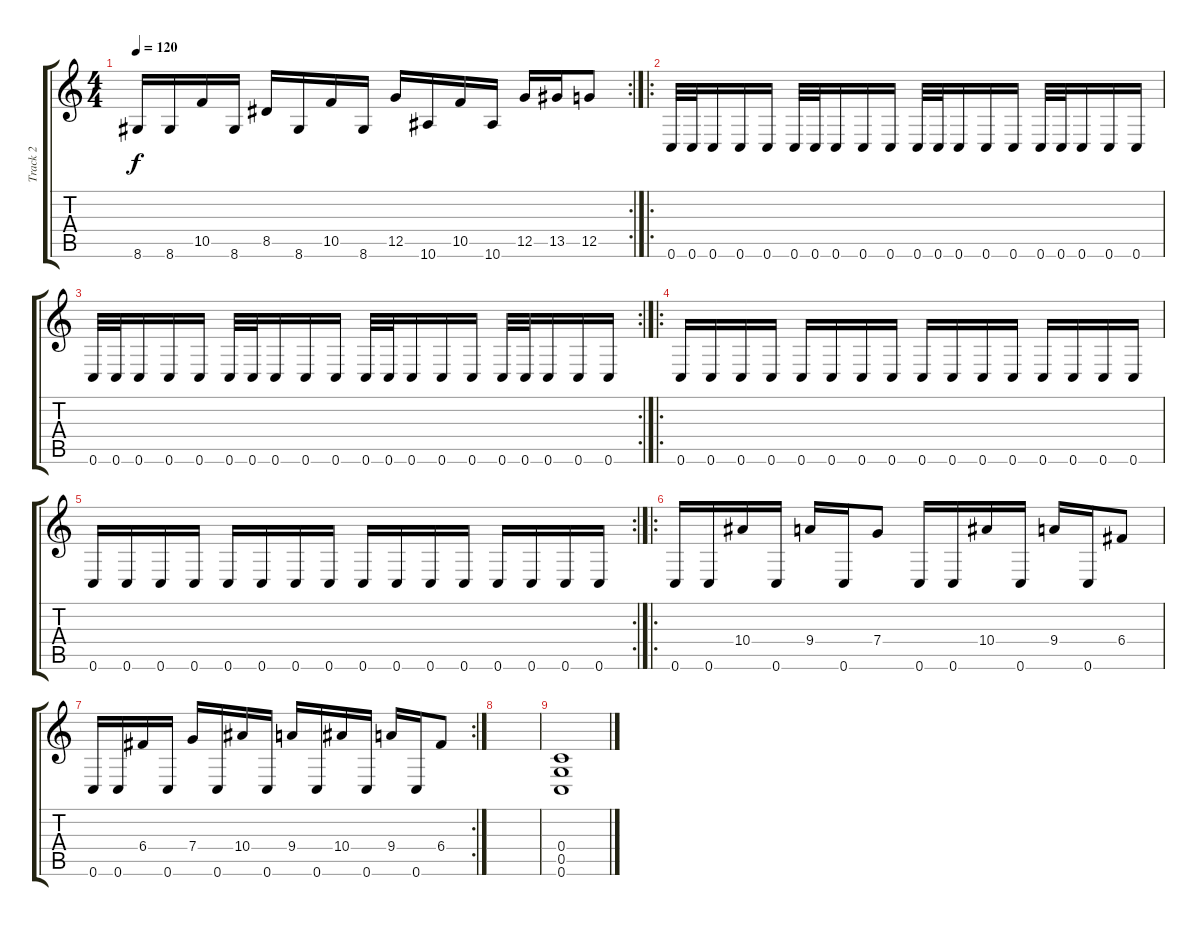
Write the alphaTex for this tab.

\track ("Track 2" "Track 2") {instrument distortionguitar}
\staff {score tabs}
\tuning (D4 A3 F3 C3 G2 C2) {hide}
\rc 2
\ts (4 4)
\tempo 120
\clef g2
\ks c
8.6{t}.16{dy f} 8.6.16 10.5.16 8.6.16 8.5.16 8.6.16 10.5.16 8.6.16 12.5.16 10.6.16 10.5.16 10.6.16 12.5.16 13.5.16 12.5.8 |
\ro
0.6.32 0.6.32 0.6.16 0.6.16 0.6.16 0.6.32 0.6.32 0.6.16 0.6.16 0.6.16 0.6.32 0.6.32 0.6.16 0.6.16 0.6.16 0.6.32 0.6.32 0.6.16 0.6.16 0.6.16 |
\rc 2
0.6.32 0.6.32 0.6.16 0.6.16 0.6.16 0.6.32 0.6.32 0.6.16 0.6.16 0.6.16 0.6.32 0.6.32 0.6.16 0.6.16 0.6.16 0.6.32 0.6.32 0.6.16 0.6.16 0.6.16 |
\ro
0.6.16 0.6.16 0.6.16 0.6.16 0.6.16 0.6.16 0.6.16 0.6.16 0.6.16 0.6.16 0.6.16 0.6.16 0.6.16 0.6.16 0.6.16 0.6.16 |
\rc 2
0.6.16 0.6.16 0.6.16 0.6.16 0.6.16 0.6.16 0.6.16 0.6.16 0.6.16 0.6.16 0.6.16 0.6.16 0.6.16 0.6.16 0.6.16 0.6.16 |
\ro
0.6.16 0.6.16 10.4.16 0.6.16 9.4.16 0.6.16 7.4.8 0.6.16 0.6.16 10.4.16 0.6.16 9.4.16 0.6.16 6.4.8 |
\rc 2
0.6.16 0.6.16 6.4.16 0.6.16 7.4.16 0.6.16 10.4.16 0.6.16 9.4.16 0.6.16 10.4.16 0.6.16 9.4.16 0.6.16 6.4.8 |
|
(0.4 0.5 0.6).1
